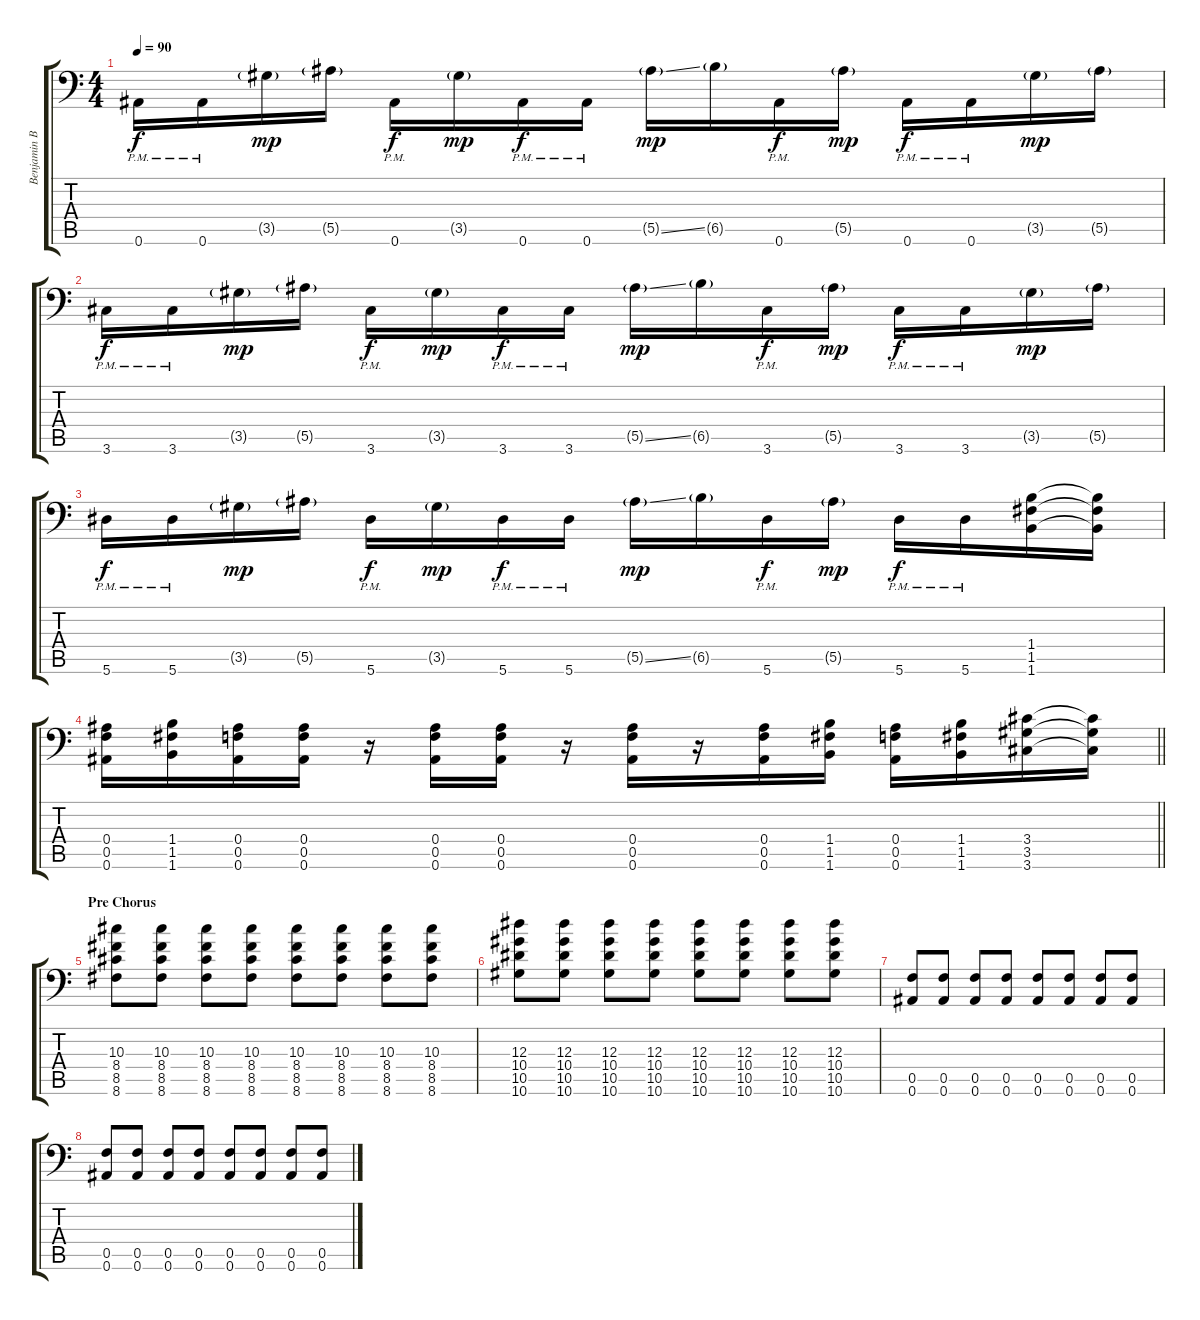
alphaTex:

\track ("Benjamin Burnley" "Benjamin B") {instrument distortionguitar}
\staff {score tabs}
\tuning (C4 G3 Eb3 Bb2 F2 Bb1) {hide}
\ts (4 4)
\tempo 90
\clef f4
\ks c
0.6{pm}.16{dy f} 0.6{pm}.16 3.5{g}.16{dy mp} 5.5{g}.16 0.6{pm}.16{dy f} 3.5{g}.16{dy mp} 0.6{pm}.16{dy f} 0.6{pm}.16 5.5{ss g}.16{dy mp} 6.5{g}.16 0.6{pm}.16{dy f} 5.5{g}.16{dy mp} 0.6{pm}.16{dy f} 0.6{pm}.16 3.5{g}.16{dy mp} 5.5{g}.16 |
3.6{pm}.16{dy f} 3.6{pm}.16 3.5{g}.16{dy mp} 5.5{g}.16 3.6{pm}.16{dy f} 3.5{g}.16{dy mp} 3.6{pm}.16{dy f} 3.6{pm}.16 5.5{ss g}.16{dy mp} 6.5{g}.16 3.6{pm}.16{dy f} 5.5{g}.16{dy mp} 3.6{pm}.16{dy f} 3.6{pm}.16 3.5{g}.16{dy mp} 5.5{g}.16 |
5.6{pm}.16{dy f} 5.6{pm}.16 3.5{g}.16{dy mp} 5.5{g}.16 5.6{pm}.16{dy f} 3.5{g}.16{dy mp} 5.6{pm}.16{dy f} 5.6{pm}.16 5.5{ss g}.16{dy mp} 6.5{g}.16 5.6{pm}.16{dy f} 5.5{g}.16{dy mp} 5.6{pm}.16{dy f} 5.6{pm}.16 (1.4 1.5 1.6).16 (1.4{t} 1.5{t} 1.6{t}).16 |
\barLineRight lightlight
(0.4 0.5 0.6).16 (1.4 1.5 1.6).16 (0.4 0.5 0.6).16 (0.4 0.5 0.6).16 r.16 (0.4 0.5 0.6).16 (0.4 0.5 0.6).16 r.16 (0.4 0.5 0.6).16 r.16 (0.4 0.5 0.6).16 (1.4 1.5 1.6).16 (0.4 0.5 0.6).16 (1.4 1.5 1.6).16 (3.4 3.5 3.6).16 (3.4{t} 3.5{t} 3.6{t}).16 |
\section ("" "Pre Chorus")
(10.3 8.4 8.5 8.6).8 (10.3 8.4 8.5 8.6).8 (10.3 8.4 8.5 8.6).8 (10.3 8.4 8.5 8.6).8 (10.3 8.4 8.5 8.6).8 (10.3 8.4 8.5 8.6).8 (10.3 8.4 8.5 8.6).8 (10.3 8.4 8.5 8.6).8 |
(12.3 10.4 10.5 10.6).8 (12.3 10.4 10.5 10.6).8 (12.3 10.4 10.5 10.6).8 (12.3 10.4 10.5 10.6).8 (12.3 10.4 10.5 10.6).8 (12.3 10.4 10.5 10.6).8 (12.3 10.4 10.5 10.6).8 (12.3 10.4 10.5 10.6).8 |
(0.5 0.6).8 (0.5 0.6).8 (0.5 0.6).8 (0.5 0.6).8 (0.5 0.6).8 (0.5 0.6).8 (0.5 0.6).8 (0.5 0.6).8 |
(0.5 0.6).8 (0.5 0.6).8 (0.5 0.6).8 (0.5 0.6).8 (0.5 0.6).8 (0.5 0.6).8 (0.5 0.6).8 (0.5 0.6).8
